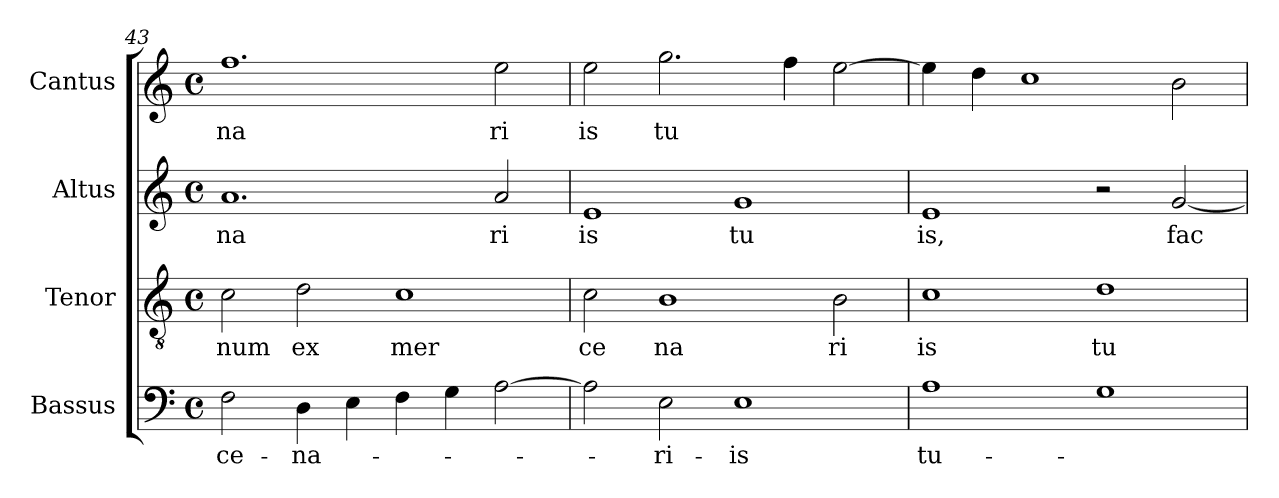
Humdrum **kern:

**kern	**text	**kern	**text	**kern	**text	**kern	**text
*part4	*part4	*part3	*part3	*part2	*part2	*part1	*part1
*staff4	*staff4	*staff3	*staff3	*staff2	*staff2	*staff1	*staff1
*I"Bassus	*	*I"Tenor	*	*I"Altus	*	*I"Cantus	*
*clefF4	*	*clefGv2	*	*clefG2	*	*clefG2	*
*	*	*	*	*k[]	*	*	*
*	*	*	*	*C:	*	*	*
*M4/4	*	*M4/4	*	*M4/4	*	*M4/4	*
*met(c)	*	*met(c)	*	*met(c)	*	*met(c)	*
=43	=43	=43	=43	=43	=43	=43	=43
!	!LO:LY:b:cj	!	!LO:LY:b:cj	!	!LO:LY:b:cj	!	!LO:LY:b:cj
2F\	-ce-	2c\	num	1.a	na	1.ff	na
!	!LO:LY:b	!	!LO:LY:b:cj	!	!	!	!
4D\	-na-	2d\	ex	.	.	.	.
4E\	.	.	.	.	.	.	.
!	!	!	!LO:LY:b:cj	!	!	!	!
4F\	.	1c	mer	.	.	.	.
4G\	.	.	.	.	.	.	.
!	!	!	!	!	!LO:LY:b:cj	!	!LO:LY:b:cj
[>2A\	.	.	.	2a/	ri	2ee\	ri
=44	=44	=44	=44	=44	=44	=44	=44
!	!	!	!LO:LY:b:cj	!	!LO:LY:b:cj	!	!LO:LY:b:cj
2A\]	.	2c\	ce	1e	is	2ee\	is
!	!LO:LY:b:cj	!	!LO:LY:b:cj	!	!	!	!LO:LY:b:cj
2E\	-ri-	1B	na	.	.	2.gg\	tu
!	!LO:LY:b:cj	!	!	!	!LO:LY:b:cj	!	!
1E	-is	.	.	1g	tu	.	.
.	.	.	.	.	.	4ff\	.
!	!	!	!LO:LY:b:cj	!	!	!	!
.	.	2B\	ri	.	.	[>2ee\	.
=45	=45	=45	=45	=45	=45	=45	=45
!	!LO:LY:b:cj	!	!LO:LY:b:cj	!	!LO:LY:b:cj	!	!
1A	tu-	1c	is	1e	is,	4ee\]	.
.	.	.	.	.	.	4dd\	.
.	.	.	.	.	.	1cc	.
!	!	!	!LO:LY:b:cj	!	!	!	!
1G	.	1d	tu	2r	.	.	.
!	!	!	!	!	!LO:LY:b	!	!
.	.	.	.	[<2g/	fac	2b\	.
=	=	=	=	=	=	=	=
*-	*-	*-	*-	*-	*-	*-	*-
